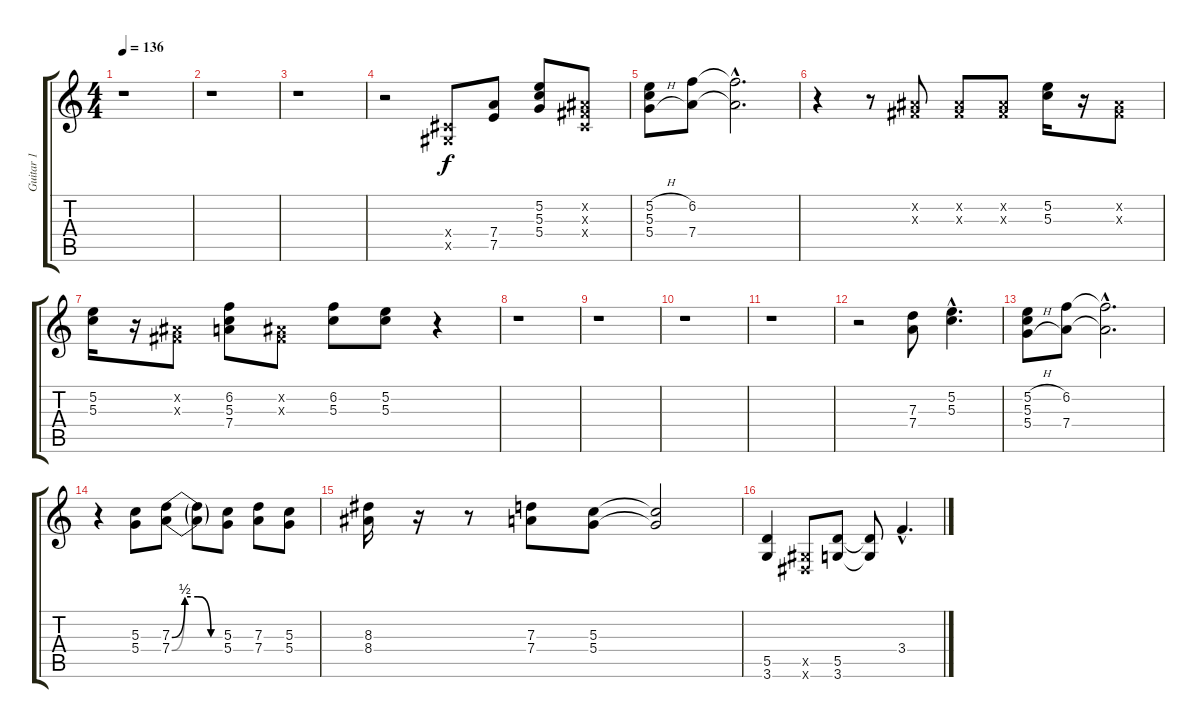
\track ("Guitar 1" "Guitar 1") {instrument overdrivenguitar}
\staff {score tabs}
\tuning (E4 B3 G3 D3 A2 E2) {hide}
\ts (4 4)
\tempo 136
\clef g2
\ks c
r.1{dy f} |
r.1 |
r.1 |
r.2 (-1.4{x} -1.5{x}).8 (7.4 7.5).8 (5.2 5.3 5.4).8 (-1.2{x} -1.3{x} -1.4{x}).8 |
(5.2{h} 5.3 5.4{h}).8 (6.2 7.4).8 (6.2{hac t} 7.4{hac t}).2{d} |
r.4 r.8 (-1.2{x} -1.3{x}).8 (-1.2{x} -1.3{x}).8 (-1.2{x} -1.3{x}).8 (5.2 5.3).16 r.16 (-1.2{x} -1.3{x}).8 |
(5.2 5.3).16 r.16 (-1.2{x} -1.3{x}).8 (6.2 5.3 7.4).8 (-1.2{x} -1.3{x}).8 (6.2 5.3).8 (5.2 5.3).8 r.4 |
r.1 |
r.1 |
r.1 |
r.1 |
r.2 (7.3 7.4).8 (5.2{hac} 5.3{hac}).4{d} |
(5.2{h} 5.3 5.4{h}).8 (6.2 7.4).8 (6.2{hac t} 7.4{hac t}).2{d} |
r.4 (5.3 5.4).8 (7.3{be (custom 0 0 15 2 30 2 45 0 60 0)} 7.4{be (custom 0 0 15 2 30 2 45 0 60 0)}).8 (7.3{t} 7.4{t}).8 (5.3 5.4).8 (7.3 7.4).8 (5.3 5.4).8 |
(8.3 8.4).16 r.16 r.8 (7.3 7.4).8 (5.3 5.4).8 (5.3{t} 5.4{t}).2 |
(5.5 3.6).4 (-1.5{x} -1.6{x}).8 (5.5 3.6).8 (5.5{t} 3.6{t}).8 3.4{hac}.4{d}
